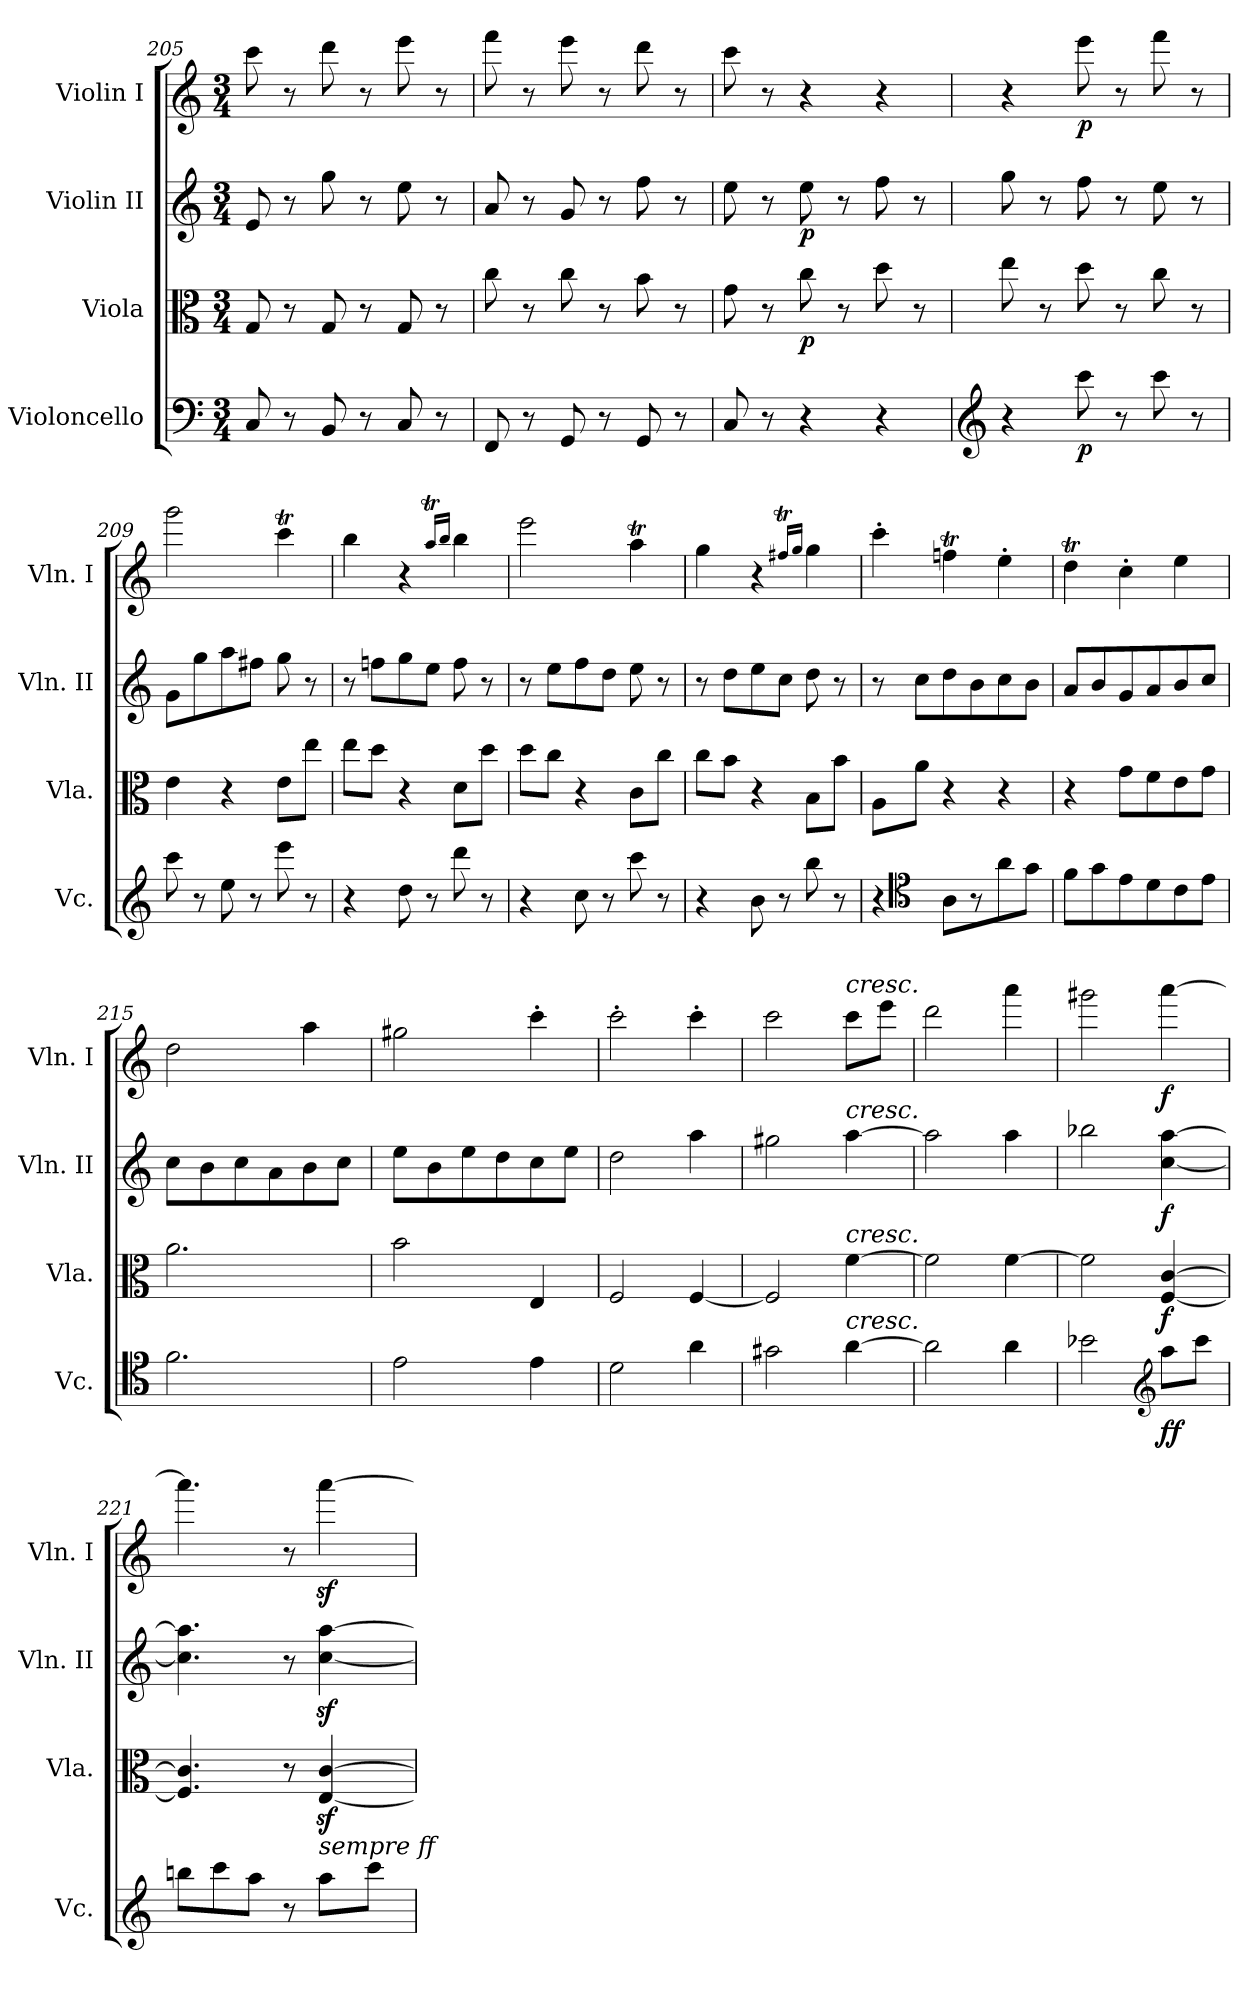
**kern	**dynam	**kern	**dynam	**kern	**dynam	**kern	**dynam
*part4	*part4	*part3	*part3	*part2	*part2	*part1	*part1
*staff4	*staff4	*staff3	*staff3	*staff2	*staff2	*staff1	*staff1
*I"Violoncello	*	*I"Viola	*	*I"Violin II	*	*I"Violin I	*
*I'Vc.	*	*I'Vla.	*	*I'Vln. II	*	*I'Vln. I	*
*clefF4	*	*clefC3	*	*clefG2	*	*clefG2	*
*k[]	*	*k[]	*	*k[]	*	*k[]	*
*M3/4	*	*M3/4	*	*M3/4	*	*M3/4	*
=205	=205	=205	=205	=205	=205	=205	=205
8C/	.	8G/	.	8e/	.	8ccc\	.
8r	.	8r	.	8r	.	8r	.
8BB/	.	8G/	.	8gg\	.	8ddd\	.
8r	.	8r	.	8r	.	8r	.
8C/	.	8G/	.	8ee\	.	8eee\	.
8r	.	8r	.	8r	.	8r	.
=206	=206	=206	=206	=206	=206	=206	=206
8FF/	.	8cc\	.	8a/	.	8fff\	.
8r	.	8r	.	8r	.	8r	.
8GG/	.	8cc\	.	8g/	.	8eee\	.
8r	.	8r	.	8r	.	8r	.
8GG/	.	8b\	.	8ff\	.	8ddd\	.
8r	.	8r	.	8r	.	8r	.
=207	=207	=207	=207	=207	=207	=207	=207
8C/	.	8g\	.	8ee\	.	8ccc\	.
8r	.	8r	.	8r	.	8r	.
!	!	!	!LO:DY:b	!	!LO:DY:b	!	!
4r	.	8cc\	p	8ee\	p	4r	.
.	.	8r	.	8r	.	.	.
4r	.	8dd\	.	8ff\	.	4r	.
.	.	8r	.	8r	.	.	.
!!LO:PB:g=z
=208	=208	=208	=208	=208	=208	=208	=208
*clefG2	*	*	*	*	*	*	*
4r	.	8ee\	.	8gg\	.	4r	.
.	.	8r	.	8r	.	.	.
!	!LO:DY:b	!	!	!	!	!	!LO:DY:b
8ccc\	p	8dd\	.	8ff\	.	8eee\	p
8r	.	8r	.	8r	.	8r	.
8ccc\	.	8cc\	.	8ee\	.	8fff\	.
8r	.	8r	.	8r	.	8r	.
=209	=209	=209	=209	=209	=209	=209	=209
8ccc\	.	4e\	.	8g\L	.	2ggg\	.
8r	.	.	.	8gg\	.	.	.
8ee\	.	4r	.	8aa\	.	.	.
8r	.	.	.	8ff#X\J	.	.	.
8eee\	.	8e\L	.	8gg\	.	4cccT\	.
8r	.	8ee\J	.	8r	.	.	.
=210	=210	=210	=210	=210	=210	=210	=210
4r	.	8ee\L	.	8r	.	4bb\	.
.	.	8dd\J	.	8ffn\L	.	.	.
8dd\	.	4r	.	8gg\	.	4r	.
8r	.	.	.	8ee\J	.	.	.
.	.	.	.	.	.	16qaaT/LL	.
.	.	.	.	.	.	16qbb/JJ	.
8ddd\	.	8d\L	.	8ff\	.	4bb\	.
8r	.	8dd\J	.	8r	.	.	.
=211	=211	=211	=211	=211	=211	=211	=211
4r	.	8dd\L	.	8r	.	2eee\	.
.	.	8cc\J	.	8ee\L	.	.	.
8cc\	.	4r	.	8ff\	.	.	.
8r	.	.	.	8dd\J	.	.	.
8ccc\	.	8c\L	.	8ee\	.	4aaT\	.
8r	.	8cc\J	.	8r	.	.	.
=212	=212	=212	=212	=212	=212	=212	=212
4r	.	8cc\L	.	8r	.	4gg\	.
.	.	8b\J	.	8dd\L	.	.	.
8b\	.	4r	.	8ee\	.	4r	.
8r	.	.	.	8cc\J	.	.	.
.	.	.	.	.	.	16qff#Xt/LL	.
.	.	.	.	.	.	16qgg/JJ	.
8bb\	.	8B\L	.	8dd\	.	4gg\	.
8r	.	8b\J	.	8r	.	.	.
!!LO:LB:g=z
=213	=213	=213	=213	=213	=213	=213	=213
4r	.	8A\L	.	8r	.	4ccc'\	.
*clefC4	*	*	*	*	*	*	*
.	.	8a\J	.	8cc\L	.	.	.
8A\L	.	4r	.	8dd\	.	4ffnT\	.
8r	.	.	.	8b\	.	.	.
8a\	.	4r	.	8cc\	.	4ee'\	.
8g\J	.	.	.	8b\J	.	.	.
=214	=214	=214	=214	=214	=214	=214	=214
8f\L	.	4r	.	8a/L	.	4ddT\	.
8g\	.	.	.	8b/	.	.	.
8e\	.	8g\L	.	8g/	.	4cc'\	.
8d\	.	8f\	.	8a/	.	.	.
8c\	.	8e\	.	8b/	.	4ee\	.
8e\J	.	8g\J	.	8cc/J	.	.	.
=215	=215	=215	=215	=215	=215	=215	=215
2.f\	.	2.a\	.	8cc\L	.	2dd\	.
.	.	.	.	8b\	.	.	.
.	.	.	.	8cc\	.	.	.
.	.	.	.	8a\	.	.	.
.	.	.	.	8b\	.	4aa\	.
.	.	.	.	8cc\J	.	.	.
=216	=216	=216	=216	=216	=216	=216	=216
2e\	.	2b\	.	8ee\L	.	2gg#X\	.
.	.	.	.	8b\	.	.	.
.	.	.	.	8ee\	.	.	.
.	.	.	.	8dd\	.	.	.
4e\	.	4E/	.	8cc\	.	4ccc'\	.
.	.	.	.	8ee\J	.	.	.
=217	=217	=217	=217	=217	=217	=217	=217
2d\	.	2F/	.	2dd\	.	2ccc'\	.
4a\	.	[4F/	.	4aa\	.	4ccc'\	.
=218	=218	=218	=218	=218	=218	=218	=218
2g#X\	.	2F/]	.	2gg#X\	.	2ccc\	.
!	!	!	!	!	!	!LO:TX:a:i:t=cresc.	!
!	!	!	!	!LO:TX:a:i:t=cresc.	!	!	!
!	!	!LO:TX:a:i:t=cresc.	!	!	!	!	!
!LO:TX:a:i:t=cresc.	!	!	!	!	!	!	!
[4a\	.	[4f\	.	[4aa\	.	8ccc\L	.
.	.	.	.	.	.	8eee\J	.
!!LO:PB:g=z
=219	=219	=219	=219	=219	=219	=219	=219
2a\]	.	2f\]	.	2aa\]	.	2ddd\	.
4a\	.	[4f\	.	4aa\	.	4aaa\	.
=220	=220	=220	=220	=220	=220	=220	=220
2b-X\	.	2f\]	.	2bb-X\	.	2ggg#X\	.
*clefG2	*	*	*	*	*	*	*
!	!LO:DY:b	!	!LO:DY:b	!	!LO:DY:b	!	!LO:DY:b
8aa\L	ff	[4F/ [4c/	f	[4cc\ [4aa\	f	[4aaa\	f
8ccc\J	.	.	.	.	.	.	.
=221	=221	=221	=221	=221	=221	=221	=221
8bbn\L	.	4.F/] 4.c/]	.	4.cc\] 4.aa\]	.	4.aaa\]	.
8ccc\	.	.	.	.	.	.	.
8aa\J	.	.	.	.	.	.	.
8r	.	8r	.	8r	.	8r	.
!LO:TX:a:i:t=sempre ff	!	!	!	!	!	!	!
8aa\L	.	[4E/z< [4c/z<	.	[4cc\z< [4aa\z<	.	[4aaaz<\	.
8ccc\J	.	.	.	.	.	.	.
=	=	=	=	=	=	=	=
*-	*-	*-	*-	*-	*-	*-	*-
